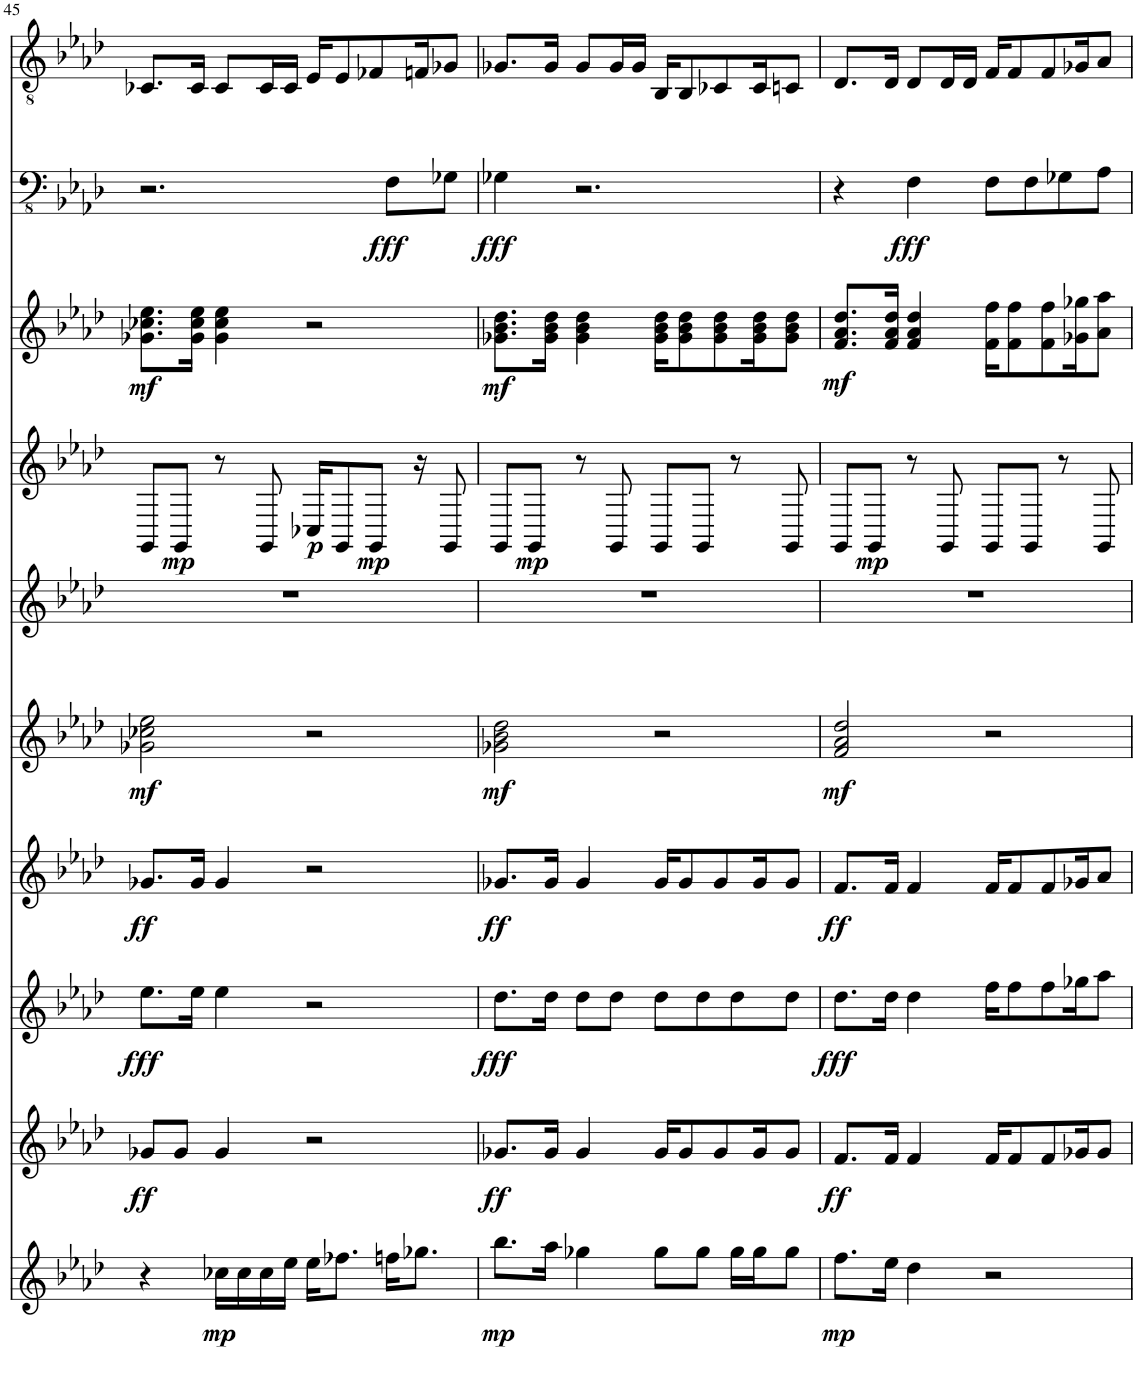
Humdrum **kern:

**kern	**dynam	**kern	**dynam	**kern	**dynam	**kern	**dynam	**kern	**dynam	**kern	**kern	**dynam	**kern	**dynam	**kern	**dynam	**kern
*part10	*part10	*part9	*part9	*part8	*part8	*part7	*part7	*part6	*part6	*part5	*part4	*part4	*part3	*part3	*part2	*part2	*part1
*staff10	*staff10	*staff9	*staff9	*staff8	*staff8	*staff7	*staff7	*staff6	*staff6	*staff5	*staff4	*staff4	*staff3	*staff3	*staff2	*staff2	*staff1
*I"Vocals	*	*I"Trombone	*	*I"Trumpet	*	*I"Sax	*	*I"Organ	*	*I"Piano interlude	*I"Piano	*	*I"Brass	*	*I"Bass	*	*I"Jazz Guitar
*	*	*I'Trb	*	*I'Tpt	*	*	*	*	*	*I'Pno	*I'Pno	*	*I'Brs	*	*	*	*
!!LO:PB:g=z
*clefG2	*	*clefG2	*	*clefG2	*	*clefG2	*	*clefG2	*	*clefG2	*clefG2	*	*clefG2	*	*clefFv4	*	*clefGv2
*	*	*	*	*Trd1c2	*	*Trd5c9	*	*	*	*	*	*	*	*	*	*	*
*k[b-e-a-d-]	*	*k[b-e-a-d-]	*	*k[b-e-a-d-]	*	*k[b-e-a-d-]	*	*k[b-e-a-d-]	*	*k[b-e-a-d-]	*k[b-e-a-d-]	*	*k[b-e-a-d-]	*	*k[b-e-a-d-]	*	*k[b-e-a-d-]
*M4/4	*	*M4/4	*	*M4/4	*	*M4/4	*	*M4/4	*	*M4/4	*M4/4	*	*M4/4	*	*M4/4	*	*M4/4
=45	=45	=45	=45	=45	=45	=45	=45	=45	=45	=45	=45	=45	=45	=45	=45	=45	=45
!	!	!	!LO:DY:b	!	!LO:DY:b	!	!LO:DY:b	!	!LO:DY:b	!	!	!	!	!LO:DY:b	!	!	!
4r	.	8g-X/L	ff	8.ee-\L	fff	8.g-X/L	ff	2g-X\ 2cc-X\ 2ee-\	mf	1r	8GG/L	.	8.g-X\ 8.cc-X\ 8.ee-\L	mf	2.r	.	8.C-X/L
!	!	!	!	!	!	!	!	!	!	!	!	!LO:DY:b	!	!	!	!	!
.	.	8g-/J	.	.	.	.	.	.	.	.	8GG/J	mp	.	.	.	.	.
.	.	.	.	16ee-\Jk	.	16g-/Jk	.	.	.	.	.	.	16g-\ 16cc-\ 16ee-\Jk	.	.	.	16C-/Jk
!	!LO:DY:b	!	!	!	!	!	!	!	!	!	!	!	!	!	!	!	!
16cc-X\LL	mp	4g-/	.	4ee-\	.	4g-/	.	.	.	.	8r	.	4g-\ 4cc-\ 4ee-\	.	.	.	8C-/L
16cc-\	.	.	.	.	.	.	.	.	.	.	.	.	.	.	.	.	.
16cc-\	.	.	.	.	.	.	.	.	.	.	8GG/	.	.	.	.	.	16C-/L
16ee-\JJ	.	.	.	.	.	.	.	.	.	.	.	.	.	.	.	.	16C-/JJ
!	!	!	!	!	!	!	!	!	!	!	!	!LO:DY:b	!	!	!	!	!
16ee-\KL	.	2r	.	2r	.	2r	.	2r	.	.	16C-X/KL	p	2r	.	.	.	16E-/KL
8.ff-X\J	.	.	.	.	.	.	.	.	.	.	8GG/	.	.	.	.	.	8E-/
!	!	!	!	!	!	!	!	!	!	!	!	!LO:DY:b	!	!	!	!	!
.	.	.	.	.	.	.	.	.	.	.	8GG/J	mp	.	.	.	.	8F-X/
!	!	!	!	!	!	!	!	!	!	!	!	!	!	!	!	!LO:DY:b	!
16ffn\KL	.	.	.	.	.	.	.	.	.	.	.	.	.	.	8FF\L	fff	.
8.gg-X\J	.	.	.	.	.	.	.	.	.	.	16r	.	.	.	.	.	16Fn/K
.	.	.	.	.	.	.	.	.	.	.	8GG/	.	.	.	8GG-X\J	.	8G-X/J
=46	=46	=46	=46	=46	=46	=46	=46	=46	=46	=46	=46	=46	=46	=46	=46	=46	=46
!	!LO:DY:b	!	!LO:DY:b	!	!LO:DY:b	!	!LO:DY:b	!	!LO:DY:b	!	!	!	!	!LO:DY:b	!	!LO:DY:b	!
8.bb-\L	mp	8.g-X/L	ff	8.dd-\L	fff	8.g-X/L	ff	2g-X\ 2b-\ 2dd-\	mf	1r	8GG/L	.	8.g-X\ 8.b-\ 8.dd-\L	mf	4GG-X\	fff	8.G-X/L
!	!	!	!	!	!	!	!	!	!	!	!	!LO:DY:b	!	!	!	!	!
.	.	.	.	.	.	.	.	.	.	.	8GG/J	mp	.	.	.	.	.
16aa-\Jk	.	16g-/Jk	.	16dd-\Jk	.	16g-/Jk	.	.	.	.	.	.	16g-\ 16b-\ 16dd-\Jk	.	.	.	16G-/Jk
4gg-X\	.	4g-/	.	8dd-\L	.	4g-/	.	.	.	.	8r	.	4g-\ 4b-\ 4dd-\	.	2.r	.	8G-/L
.	.	.	.	8dd-\J	.	.	.	.	.	.	8GG/	.	.	.	.	.	16G-/L
.	.	.	.	.	.	.	.	.	.	.	.	.	.	.	.	.	16G-/JJ
8gg-\L	.	16g-/KL	.	8dd-\L	.	16g-/KL	.	2r	.	.	8GG/L	.	16g-\ 16b-\ 16dd-\KL	.	.	.	16BB-/KL
.	.	8g-/	.	.	.	8g-/	.	.	.	.	.	.	8g-\ 8b-\ 8dd-\	.	.	.	8BB-/
8gg-\J	.	.	.	8dd-\	.	.	.	.	.	.	8GG/J	.	.	.	.	.	.
.	.	8g-/	.	.	.	8g-/	.	.	.	.	.	.	8g-\ 8b-\ 8dd-\	.	.	.	8C-X/
16gg-\LL	.	.	.	8dd-\	.	.	.	.	.	.	8r	.	.	.	.	.	.
16gg-\J	.	16g-/K	.	.	.	16g-/K	.	.	.	.	.	.	16g-\ 16b-\ 16dd-\K	.	.	.	16C-/K
8gg-\J	.	8g-/J	.	8dd-\J	.	8g-/J	.	.	.	.	8GG/	.	8g-\ 8b-\ 8dd-\J	.	.	.	8Cn/J
=47	=47	=47	=47	=47	=47	=47	=47	=47	=47	=47	=47	=47	=47	=47	=47	=47	=47
!	!LO:DY:b	!	!LO:DY:b	!	!LO:DY:b	!	!LO:DY:b	!	!LO:DY:b	!	!	!	!	!LO:DY:b	!	!	!
8.ff\L	mp	8.f/L	ff	8.dd-\L	fff	8.f/L	ff	2f/ 2a-/ 2dd-/	mf	1r	8GG/L	.	8.f/ 8.a-/ 8.dd-/L	mf	4r	.	8.D-/L
!	!	!	!	!	!	!	!	!	!	!	!	!LO:DY:b	!	!	!	!	!
.	.	.	.	.	.	.	.	.	.	.	8GG/J	mp	.	.	.	.	.
16ee-\Jk	.	16f/Jk	.	16dd-\Jk	.	16f/Jk	.	.	.	.	.	.	16f/ 16a-/ 16dd-/Jk	.	.	.	16D-/Jk
!	!	!	!	!	!	!	!	!	!	!	!	!	!	!	!	!LO:DY:b	!
4dd-\	.	4f/	.	4dd-\	.	4f/	.	.	.	.	8r	.	4f/ 4a-/ 4dd-/	.	4FF\	fff	8D-/L
.	.	.	.	.	.	.	.	.	.	.	8GG/	.	.	.	.	.	16D-/L
.	.	.	.	.	.	.	.	.	.	.	.	.	.	.	.	.	16D-/JJ
2r	.	16f/KL	.	16ff\KL	.	16f/KL	.	2r	.	.	8GG/L	.	16f\ 16ff\KL	.	8FF\L	.	16F/KL
.	.	8f/	.	8ff\	.	8f/	.	.	.	.	.	.	8f\ 8ff\	.	.	.	8F/
.	.	.	.	.	.	.	.	.	.	.	8GG/J	.	.	.	8FF\	.	.
.	.	8f/	.	8ff\	.	8f/	.	.	.	.	.	.	8f\ 8ff\	.	.	.	8F/
.	.	.	.	.	.	.	.	.	.	.	8r	.	.	.	8GG-X\	.	.
.	.	16g-X/K	.	16gg-X\K	.	16g-X/K	.	.	.	.	.	.	16g-X\ 16gg-X\K	.	.	.	16G-X/K
.	.	8g-/J	.	8aa-\J	.	8a-/J	.	.	.	.	8GG/	.	8a-\ 8aa-\J	.	8AA-\J	.	8A-/J
=	=	=	=	=	=	=	=	=	=	=	=	=	=	=	=	=	=
*-	*-	*-	*-	*-	*-	*-	*-	*-	*-	*-	*-	*-	*-	*-	*-	*-	*-
